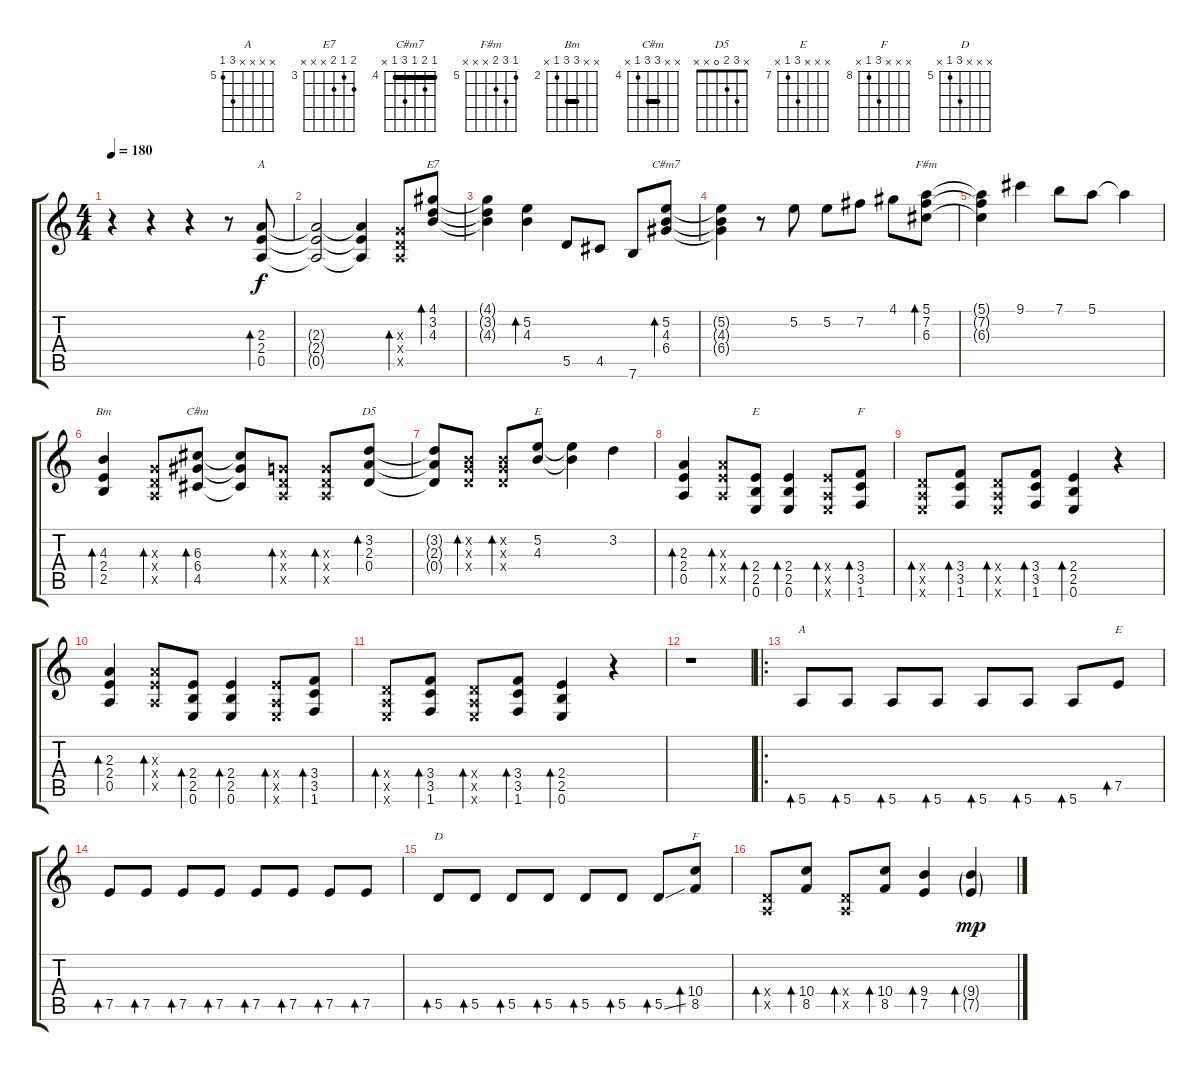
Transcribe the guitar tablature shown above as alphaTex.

\track "" {instrument overdrivenguitar}
\staff {score tabs}
\tuning (E4 B3 G3 D3 A2 E2) {hide}
\chord ("A" 0 2 2 2 0 x)
\chord ("E7" 4 3 4 x x x) {firstfret 3}
\chord ("C#m7" 4 5 4 6 4 x) {firstfret 4 barre 4}
\chord ("F#m" 5 7 6 x x x) {firstfret 5}
\chord ("Bm" x x 4 4 2 x) {firstfret 2 barre 4}
\chord ("C#m" x x 6 6 4 x) {firstfret 4 barre 6}
\chord ("D5" x 3 2 0 x x)
\chord ("E" x 5 4 x x x) {firstfret 4}
\chord ("E" 0 0 1 2 2 0)
\chord ("F" 1 1 2 3 3 1) {barre 1}
\chord ("A" x x x x 7 5) {firstfret 5}
\chord ("E" x x x 9 7 x) {firstfret 7}
\chord ("D" x x x 7 5 x) {firstfret 5}
\chord ("F" x x x 10 8 x) {firstfret 8}
\ts (4 4)
\tempo 180
\clef g2
\ks c
r.4{txt "" dy f instrument overdrivenguitar} r.4 r.4 r.8 (2.3 2.4 0.5).8{bd 60 ch "A"} |
(2.3{t} 2.4{t} 0.5{t}).2 (2.3{t} 2.4{t} 0.5{t}).4 (0.3{x} 0.4{x} 0.5{x}).8{bd 60} (4.1 3.2 4.3).8{bd 60 ch "E7"} |
(4.1{t} 3.2{t} 4.3{t}).4 (5.2 4.3).4{bd 60} 5.5.8 4.5.8 7.6.8 (5.2 4.3 6.4).8{bd 60 ch "C#m7"} |
(5.2{t} 4.3{t} 6.4{t}).4 r.8 5.2.8{txt ""} 5.2.8 7.2.8 4.1.8 (5.1 7.2 6.3).8{bd 60 ch "F#m"} |
(5.1{t} 7.2{t} 6.3{t}).4 9.1.4 7.1.8 5.1.8 5.1{t}.4 |
(4.3 2.4 2.5).4{bd 60 ch "Bm"} (0.3{x} 0.4{x} 0.5{x}).8{bd 60} (6.3 6.4 4.5).8{bd 60 ch "C#m"} (6.3{t} 6.4{t} 4.5{t}).8 (0.3{x} 0.4{x} 0.5{x}).8{bd 60} (0.3{x} 0.4{x} 0.5{x}).8{bd 60} (3.2 2.3 0.4).8{bd 60 ch "D5"} |
(3.2{t} 2.3{t} 0.4{t}).8 (0.2{x} 0.3{x} 0.4{x}).8{bd 60} (0.2{x} 0.3{x} 0.4{x}).8{bd 60} (5.2 4.3).8{ch "E"} (5.2{t} 4.3{t}).4 3.2.4 |
(2.3 2.4 0.5).4{bd 60} (2.3{x} 2.4{x} 0.5{x}).8{bd 60} (2.4 2.5 0.6).8{bd 60 ch "E"} (2.4 2.5 0.6).4{bd 60} (2.4{x} 0.5{x} 0.6{x}).8{bd 60} (3.4 3.5 1.6).8{bd 60 ch "F"} |
(0.4{x} 0.5{x} 0.6{x}).8{bd 60} (3.4 3.5 1.6).8{bd 60} (0.4{x} 0.5{x} 0.6{x}).8{bd 60} (3.4 3.5 1.6).8{bd 60} (2.4 2.5 0.6).4{bd 60} r.4 |
(2.3 2.4 0.5).4{bd 60} (2.3{x} 2.4{x} 0.5{x}).8{bd 60} (2.4 2.5 0.6).8{bd 60} (2.4 2.5 0.6).4{bd 60} (2.4{x} 0.5{x} 0.6{x}).8{bd 60} (3.4 3.5 1.6).8{bd 60} |
(0.4{x} 0.5{x} 0.6{x}).8{bd 60} (3.4 3.5 1.6).8{bd 60} (0.4{x} 0.5{x} 0.6{x}).8{bd 60} (3.4 3.5 1.6).8{bd 60} (2.4 2.5 0.6).4{bd 60} r.4 |
r.1 |
\ro
5.6.8{bd 60 ch "A" instrument electricguitarmuted} 5.6.8{bd 60} 5.6.8{bd 60} 5.6.8{bd 60} 5.6.8{bd 60} 5.6.8{bd 60} 5.6.8{bd 60} 7.5.8{bd 60 ch "E"} |
7.5.8{bd 60} 7.5.8{bd 60} 7.5.8{bd 60} 7.5.8{bd 60} 7.5.8{bd 60} 7.5.8{bd 60} 7.5.8{bd 60} 7.5.8{bd 60} |
5.5.8{bd 60 ch "D"} 5.5.8{bd 60} 5.5.8{bd 60} 5.5.8{bd 60} 5.5.8{bd 60} 5.5.8{bd 60} 5.5{ss}.8{bd 60} (10.4 8.5).8{bd 60 ch "F"} |
(0.4{x} 0.5{x}).8{bd 60} (10.4 8.5).8{bd 60} (0.4{x} 0.5{x}).8{bd 60} (10.4 8.5).8{bd 60} (9.4 7.5).4{bd 60} (9.4{g} 7.5{g}).4{bd 60 dy mp}
